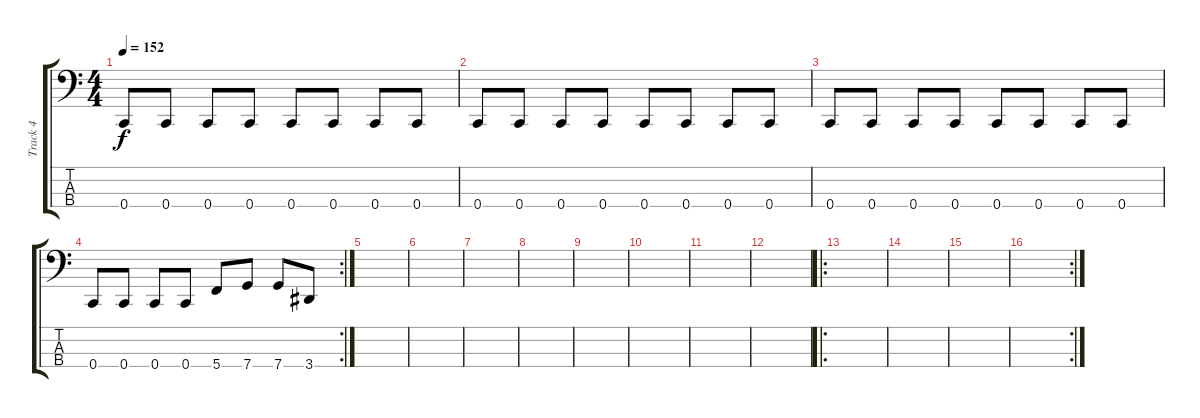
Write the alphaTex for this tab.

\track ("Track 4" "Track 4") {instrument electricbasspick}
\staff {score tabs}
\tuning (F2 C2 G1 C1) {hide}
\ts (4 4)
\tempo 152
\clef f4
\ks c
0.4.8{dy f} 0.4.8 0.4.8 0.4.8 0.4.8 0.4.8 0.4.8 0.4.8 |
0.4.8 0.4.8 0.4.8 0.4.8 0.4.8 0.4.8 0.4.8 0.4.8 |
0.4.8 0.4.8 0.4.8 0.4.8 0.4.8 0.4.8 0.4.8 0.4.8 |
\rc 2
0.4.8 0.4.8 0.4.8 0.4.8 5.4.8 7.4.8 7.4.8 3.4.8 |
|
|
|
|
|
|
|
|
\ro
|
|
|
\rc 2
